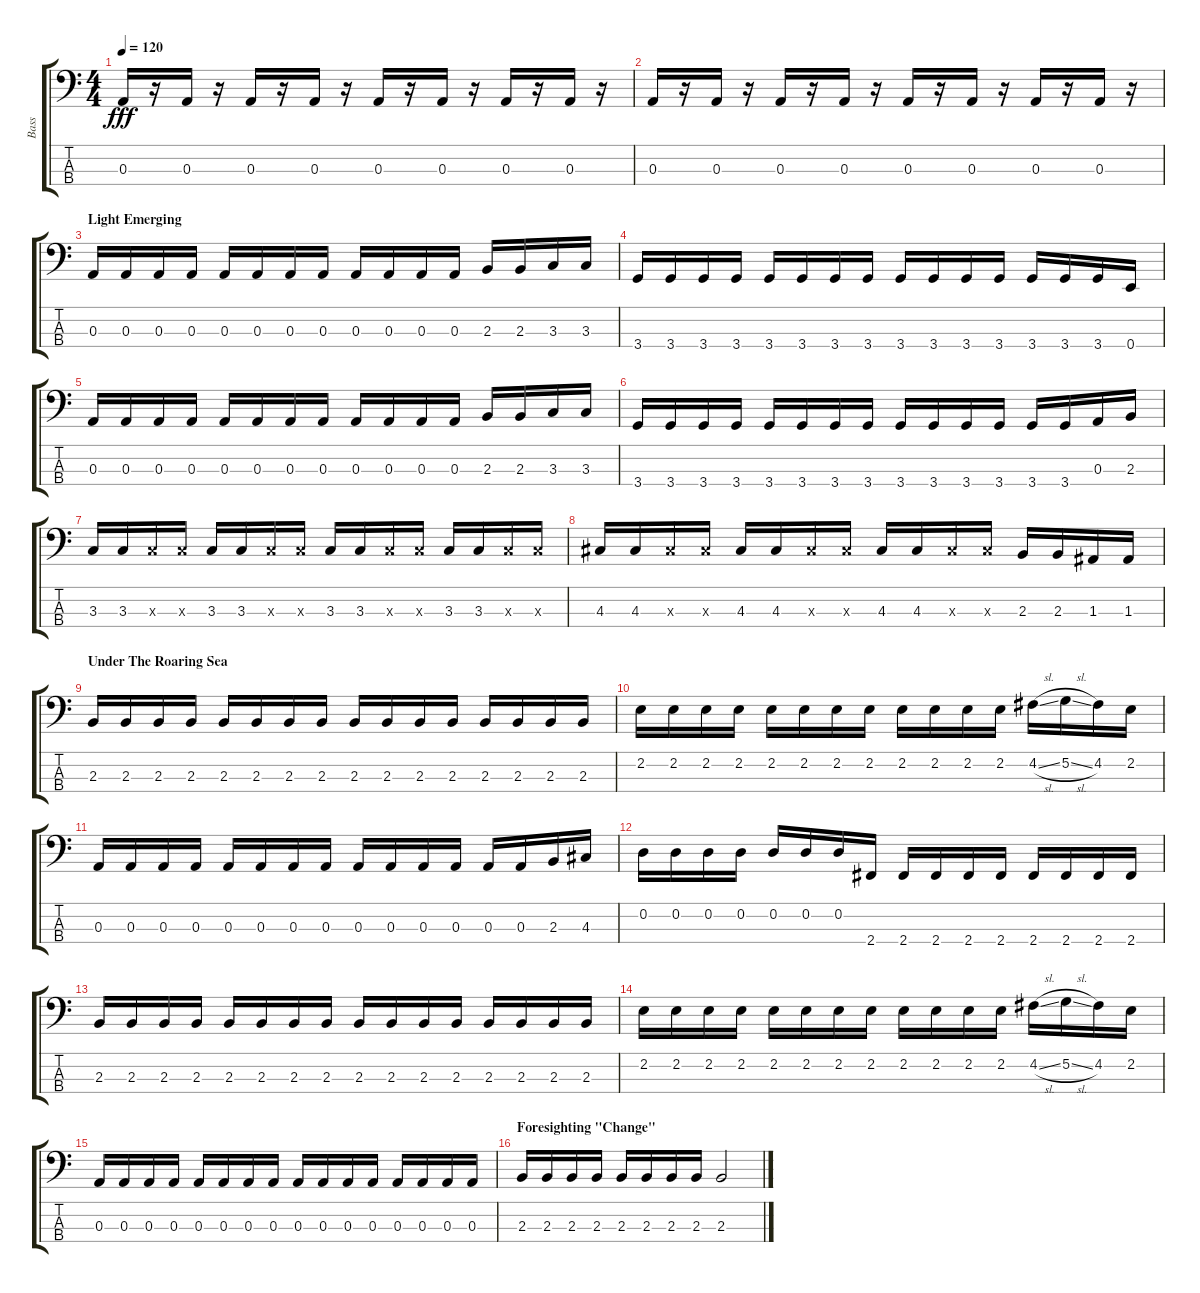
\track ("Bass" "Bass") {instrument electricbassfinger}
\staff {score tabs}
\tuning (G2 D2 A1 E1) {hide}
\ts (4 4)
\tempo 120
\clef f4
\ks c
0.3.16{dy fff} r.16 0.3.16 r.16 0.3.16 r.16 0.3.16 r.16 0.3.16 r.16 0.3.16 r.16 0.3.16 r.16 0.3.16 r.16 |
0.3.16 r.16 0.3.16 r.16 0.3.16 r.16 0.3.16 r.16 0.3.16 r.16 0.3.16 r.16 0.3.16 r.16 0.3.16 r.16 |
\section ("" "Light Emerging")
0.3.16 0.3.16 0.3.16 0.3.16 0.3.16 0.3.16 0.3.16 0.3.16 0.3.16 0.3.16 0.3.16 0.3.16 2.3.16 2.3.16 3.3.16 3.3.16 |
3.4.16 3.4.16 3.4.16 3.4.16 3.4.16 3.4.16 3.4.16 3.4.16 3.4.16 3.4.16 3.4.16 3.4.16 3.4.16 3.4.16 3.4.16 0.4.16 |
0.3.16 0.3.16 0.3.16 0.3.16 0.3.16 0.3.16 0.3.16 0.3.16 0.3.16 0.3.16 0.3.16 0.3.16 2.3.16 2.3.16 3.3.16 3.3.16 |
3.4.16 3.4.16 3.4.16 3.4.16 3.4.16 3.4.16 3.4.16 3.4.16 3.4.16 3.4.16 3.4.16 3.4.16 3.4.16 3.4.16 0.3.16 2.3.16 |
3.3.16 3.3.16 3.3{x}.16 3.3{x}.16 3.3.16 3.3.16 3.3{x}.16 3.3{x}.16 3.3.16 3.3.16 3.3{x}.16 3.3{x}.16 3.3.16 3.3.16 3.3{x}.16 3.3{x}.16 |
4.3.16 4.3.16 4.3{x}.16 4.3{x}.16 4.3.16 4.3.16 4.3{x}.16 4.3{x}.16 4.3.16 4.3.16 4.3{x}.16 4.3{x}.16 2.3.16 2.3.16 1.3.16 1.3.16 |
\section ("" "Under The Roaring Sea")
2.3.16 2.3.16 2.3.16 2.3.16 2.3.16 2.3.16 2.3.16 2.3.16 2.3.16 2.3.16 2.3.16 2.3.16 2.3.16 2.3.16 2.3.16 2.3.16 |
2.2.16 2.2.16 2.2.16 2.2.16 2.2.16 2.2.16 2.2.16 2.2.16 2.2.16 2.2.16 2.2.16 2.2.16 4.2{sl}.16 5.2{sl}.16 4.2.16 2.2.16 |
0.3.16 0.3.16 0.3.16 0.3.16 0.3.16 0.3.16 0.3.16 0.3.16 0.3.16 0.3.16 0.3.16 0.3.16 0.3.16 0.3.16 2.3.16 4.3.16 |
0.2.16 0.2.16 0.2.16 0.2.16 0.2.16 0.2.16 0.2.16 2.4.16 2.4.16 2.4.16 2.4.16 2.4.16 2.4.16 2.4.16 2.4.16 2.4.16 |
2.3.16 2.3.16 2.3.16 2.3.16 2.3.16 2.3.16 2.3.16 2.3.16 2.3.16 2.3.16 2.3.16 2.3.16 2.3.16 2.3.16 2.3.16 2.3.16 |
2.2.16 2.2.16 2.2.16 2.2.16 2.2.16 2.2.16 2.2.16 2.2.16 2.2.16 2.2.16 2.2.16 2.2.16 4.2{sl}.16 5.2{sl}.16 4.2.16 2.2.16 |
0.3.16 0.3.16 0.3.16 0.3.16 0.3.16 0.3.16 0.3.16 0.3.16 0.3.16 0.3.16 0.3.16 0.3.16 0.3.16 0.3.16 0.3.16 0.3.16 |
\section ("" "Foresighting \"Change\"")
2.3.16 2.3.16 2.3.16 2.3.16 2.3.16 2.3.16 2.3.16 2.3.16 2.3.2
